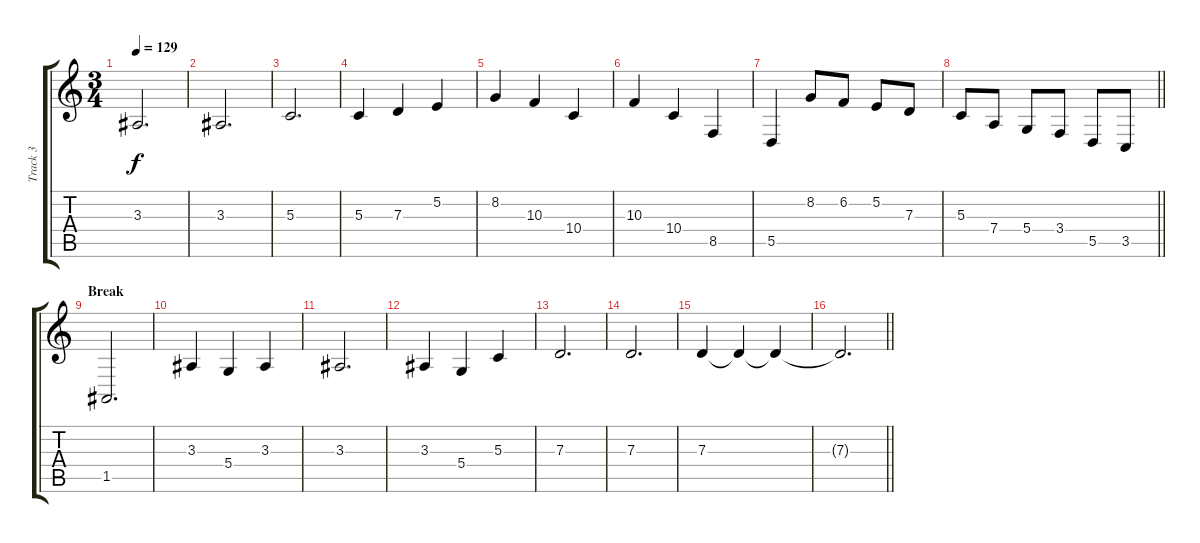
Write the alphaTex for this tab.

\track ("Track 3" "Track 3") {instrument viola}
\staff {score tabs}
\tuning (E4 B3 G3 D3 A2 E2) {hide}
\ts (3 4)
\tempo 129
\clef g2
\ks c
3.3.2{d dy f} |
3.3.2{d} |
5.3.2{d} |
5.3.4 7.3.4 5.2.4 |
8.2.4 10.3.4 10.4.4 |
10.3.4 10.4.4 8.5.4 |
5.5.4 8.2.8 6.2.8 5.2.8 7.3.8 |
\barLineRight lightlight
5.3.8 7.4.8 5.4.8 3.4.8 5.5.8 3.5.8 |
\section ("" "Break")
1.5.2{d} |
3.3.4 5.4.4 3.3.4 |
3.3.2{d} |
3.3.4 5.4.4 5.3.4 |
7.3.2{d} |
7.3.2{d} |
7.3.4 7.3{t}.4 7.3{t}.4 |
\barLineRight lightlight
7.3{t}.2{d}
